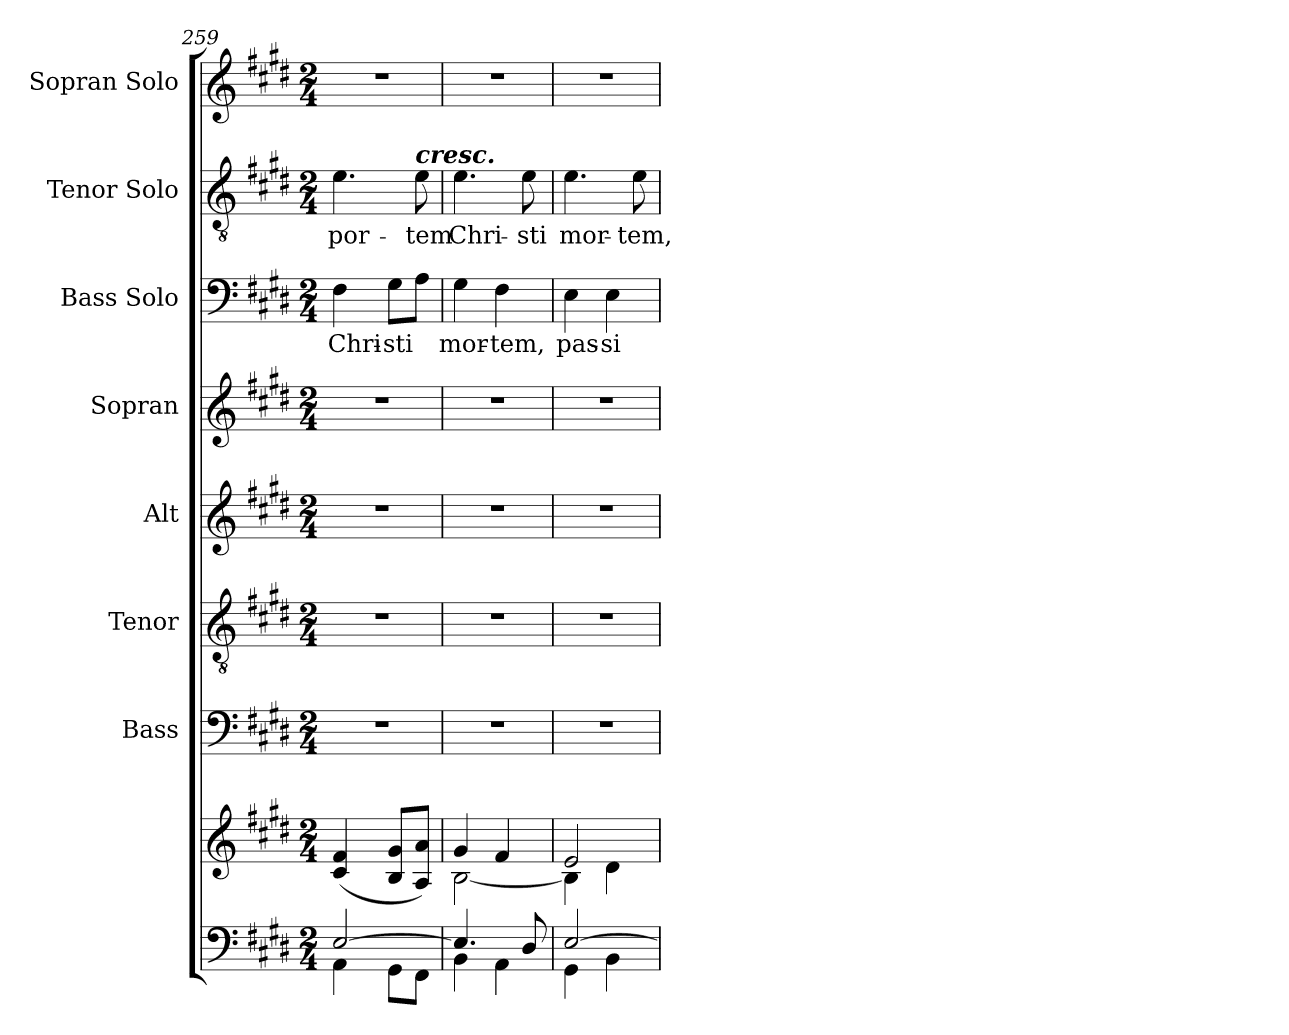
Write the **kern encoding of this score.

**kern	**kern	**kern	**kern	**kern	**kern	**kern	**text	**kern	**text	**kern
*part8	*part8	*part7	*part6	*part5	*part4	*part3	*part3	*part2	*part2	*part1
*staff9	*staff8	*staff7	*staff6	*staff5	*staff4	*staff3	*staff3	*staff2	*staff2	*staff1
*	*	*I"Bass	*I"Tenor	*I"Alt	*I"Sopran	*I"Bass Solo	*	*I"Tenor Solo	*	*I"Sopran Solo
*	*	*I'B.	*I'T.	*I'A.	*I'S.	*I'B. Solo	*	*I'T. Solo	*	*I'S. Solo
*clefF4	*clefG2	*clefF4	*clefGv2	*clefG2	*clefG2	*clefF4	*	*clefGv2	*	*clefG2
*k[f#c#g#d#]	*k[f#c#g#d#]	*k[f#c#g#d#]	*k[f#c#g#d#]	*k[f#c#g#d#]	*k[f#c#g#d#]	*k[f#c#g#d#]	*	*k[f#c#g#d#]	*	*k[f#c#g#d#]
*E:	*E:	*E:	*E:	*E:	*E:	*E:	*	*E:	*	*E:
*M2/4	*M2/4	*M2/4	*M2/4	*M2/4	*M2/4	*M2/4	*	*M2/4	*	*M2/4
=259	=259	=259	=259	=259	=259	=259	=259	=259	=259	=259
*^	*	*	*	*	*	*	*	*	*	*
!	!	!	!	!	!	!	!	!LO:LY:b	!	!LO:LY:b	!
[>2E/	4AA\	(4c#/ 4f#/	2r	2r	2r	2r	4F#\	Chri-	4.e\	por-	2r
!	!	!	!	!	!	!	!	!LO:LY:b	!	!	!
.	8GG#\L	8B/ 8g#/L	.	.	.	.	8G#\L	-sti	.	.	.
!	!	!	!	!	!	!	!	!	!LO:TX:a:Bi:t=cresc.	!	!
!	!	!	!	!	!	!	!	!	!	!LO:LY:b	!
.	8FF#\J	8A/ 8a/J)	.	.	.	.	8A\J	.	8e\	-tem	.
=260	=260	=260	=260	=260	=260	=260	=260	=260	=260	=260	=260
*	*	*^	*	*	*	*	*	*	*	*	*
!	!	!	!	!	!	!	!	!	!LO:LY:b	!	!LO:LY:b	!
4.E/]	4BB\	4g#/	[<2B\	2r	2r	2r	2r	4G#\	mor-	4.e\	Chri-	2r
!	!	!	!	!	!	!	!	!	!LO:LY:b	!	!	!
.	4AA\	4f#/	.	.	.	.	.	4F#\	-tem,	.	.	.
!	!	!	!	!	!	!	!	!	!	!	!LO:LY:b	!
8D#/	.	.	.	.	.	.	.	.	.	8e\	-sti	.
=261	=261	=261	=261	=261	=261	=261	=261	=261	=261	=261	=261	=261
!	!	!	!	!	!	!	!	!	!LO:LY:b	!	!LO:LY:b	!
[>2E/	4GG#\	2e/	4B\]	2r	2r	2r	2r	4E\	pas-	4.e\	mor-	2r
!	!	!	!	!	!	!	!	!	!LO:LY:b	!	!	!
.	4BB\	.	4d#\	.	.	.	.	4E\	-si-	.	.	.
!	!	!	!	!	!	!	!	!	!	!	!LO:LY:b	!
.	.	.	.	.	.	.	.	.	.	8e\	-tem,	.
*v	*v	*	*	*	*	*	*	*	*	*	*	*
*	*v	*v	*	*	*	*	*	*	*	*	*
=	=	=	=	=	=	=	=	=	=	=
*-	*-	*-	*-	*-	*-	*-	*-	*-	*-	*-
